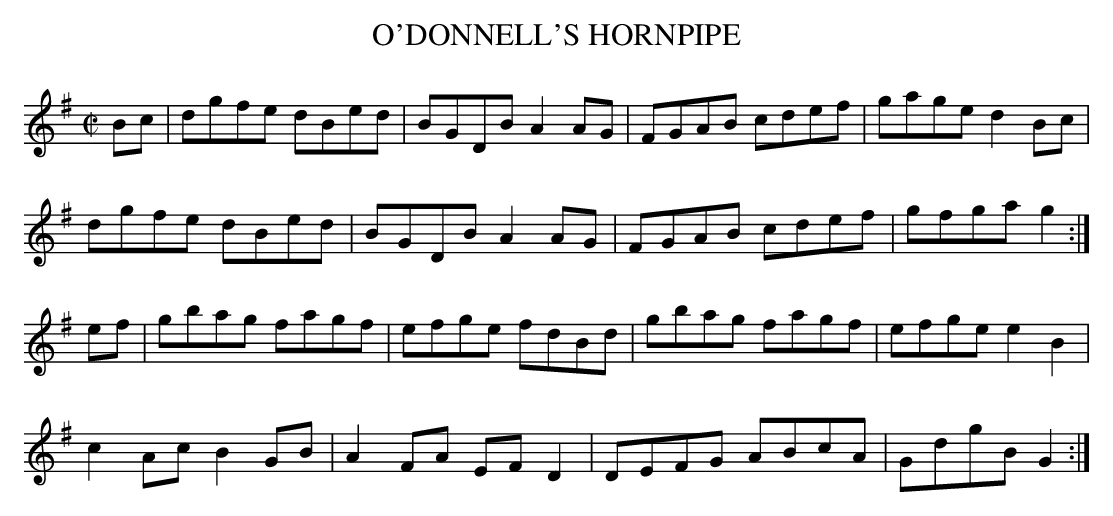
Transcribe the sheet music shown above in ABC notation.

X:1
T:O'DONNELL'S HORNPIPE
M:C|
L:1/8
K:G
Bc|dgfe dBed|BGDB A2AG|FGAB cdef|gage d2Bc|
dgfe dBed|BGDB A2AG|FGAB cdef|gfga g2:|
ef|gbag fagf|efge fdBd|gbag fagf|efge e2B2|
c2Ac B2GB|A2FA EFD2|DEFG ABcA|GdgB G2:|
